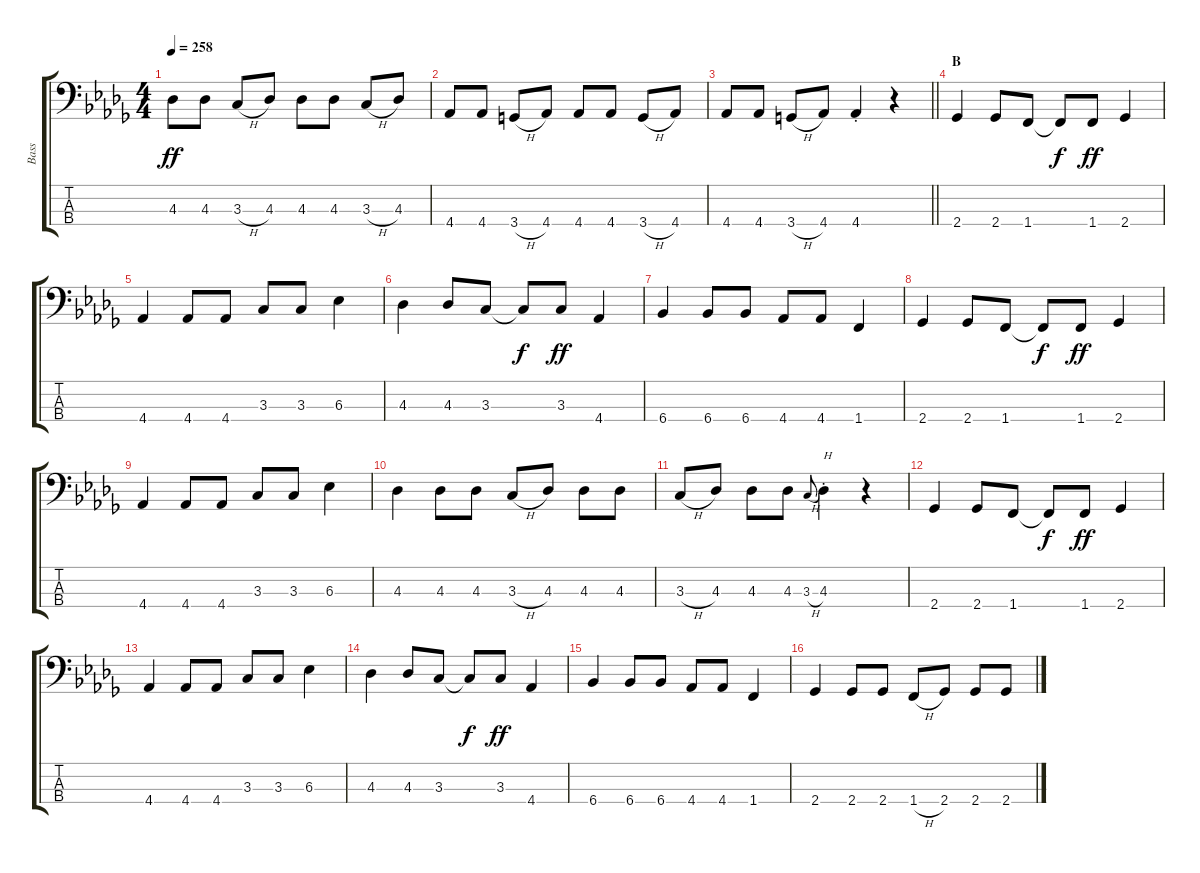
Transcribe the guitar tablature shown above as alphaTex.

\track ("Bass" "Bass") {instrument electricbassfinger}
\staff {score tabs}
\tuning (G2 D2 A1 E1) {hide}
\ts (4 4)
\tempo 258
\clef f4
\ks db
4.3.8{dy ff} 4.3.8 3.3{h}.8 4.3.8 4.3.8 4.3.8 3.3{h}.8 4.3.8 |
4.4.8 4.4.8 3.4{h}.8 4.4.8 4.4.8 4.4.8 3.4{h}.8 4.4.8 |
\barLineRight lightlight
4.4.8 4.4.8 3.4{h}.8 4.4.8 4.4{st}.4 r.4 |
\section ("" "B")
2.4.4 2.4.8 1.4.8 1.4{t}.8{dy f} 1.4.8{dy ff} 2.4.4 |
4.4.4 4.4.8 4.4.8 3.3.8 3.3.8 6.3.4 |
4.3.4 4.3.8 3.3.8 3.3{t}.8{dy f} 3.3.8{dy ff} 4.4.4 |
6.4.4 6.4.8 6.4.8 4.4.8 4.4.8 1.4.4 |
2.4.4 2.4.8 1.4.8 1.4{t}.8{dy f} 1.4.8{dy ff} 2.4.4 |
4.4.4 4.4.8 4.4.8 3.3.8 3.3.8 6.3.4 |
4.3.4 4.3.8 4.3.8 3.3{h}.8 4.3.8 4.3.8 4.3.8 |
3.3{h}.8 4.3.8 4.3.8 4.3.8 3.3{h}.8{gr onbeat} 4.3{st}.4{txt "H"} r.4 |
2.4.4 2.4.8 1.4.8 1.4{t}.8{dy f} 1.4.8{dy ff} 2.4.4 |
4.4.4 4.4.8 4.4.8 3.3.8 3.3.8 6.3.4 |
4.3.4 4.3.8 3.3.8 3.3{t}.8{dy f} 3.3.8{dy ff} 4.4.4 |
6.4.4 6.4.8 6.4.8 4.4.8 4.4.8 1.4.4 |
2.4.4 2.4.8 2.4.8 1.4{h}.8 2.4.8 2.4.8 2.4.8
